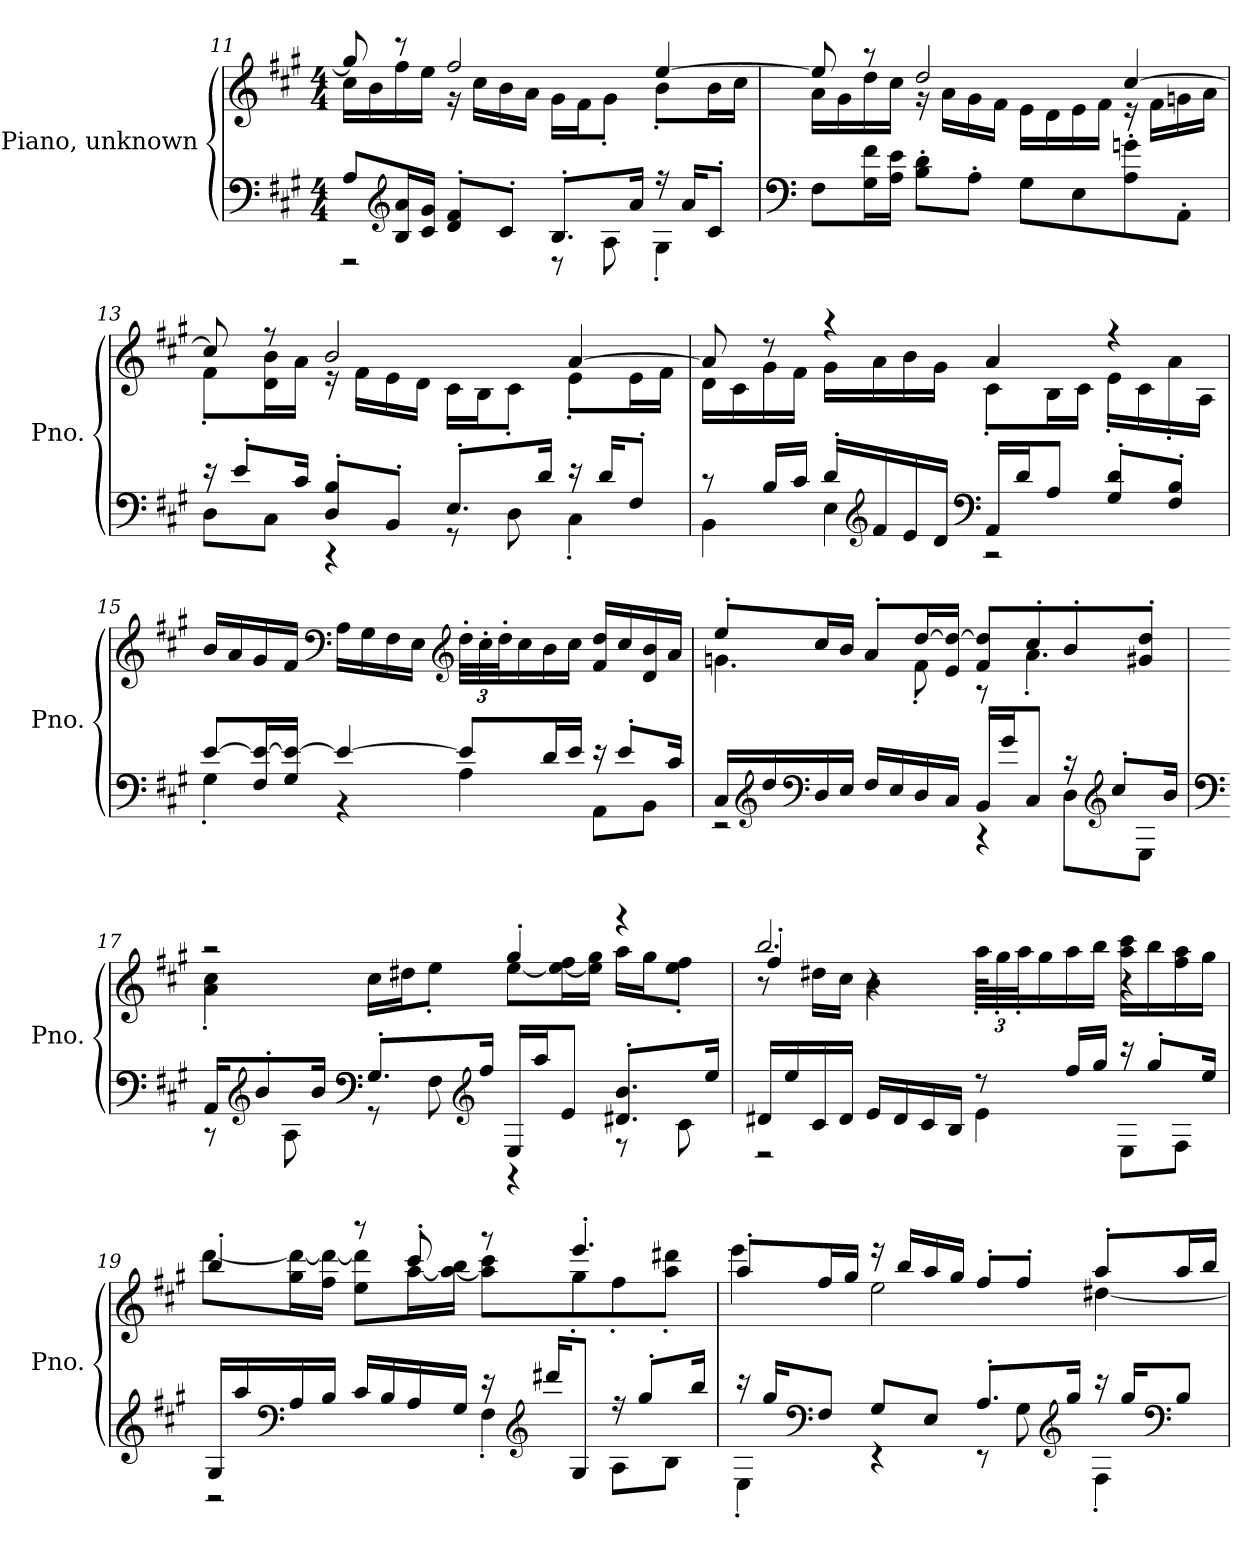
**kern	**kern
*part1	*part1
*staff2	*staff1
*I"Piano, unknown	*
*I'Pno.	*
*clefF4	*clefG2
*k[f#c#g#]	*k[f#c#g#]
*M4/4	*M4/4
=11	=11
*^	*^
8A/L	2r	8gg#/]	16cc#\LL
.	.	.	16b\
*clefG2	*	*	*
16B/ 16a/L	.	8r	16ff#\
16c#/ 16g#/JJ	.	.	16ee\JJ
8d/' 8f#/'L	.	2ff#/	16r
.	.	.	16cc#\LL
8c#'/J	.	.	16b\
.	.	.	16a\JJ
8.B'/L	8r	.	16g#\LL
.	.	.	16f#\J
.	8A\	.	8g#'\J
16a/Jk	.	.	.
16r	4G#'\	[4ee/	8b'\L
16a/KL	.	.	.
8c#'/J	.	.	16b\L
.	.	.	16cc#\JJ
*v	*v	*	*
!!LO:PB:g=z	!!
=12	=12	=12
*clefF4	*	*
8F#\L	8ee/]	16a\LL
.	.	16g#\
16G#\ 16f#\L	8r	16dd\
16A\ 16e\JJ	.	16cc#\JJ
8B\' 8d\'L	2dd/	16r
.	.	16a\LL
8A'\J	.	16g#\
.	.	16f#\JJ
8G#\L	.	16e\LL
.	.	16d\
8E\	.	16e\
.	.	16f#\JJ
8A\' 8gn\'	[4cc#/	16r
.	.	16f#\LL
8AA'\J	.	16gn\
.	.	16a\JJ
=13	=13	=13
*^	*	*
16r	8D\L	8cc#/]	8f#'\L
8e'/L	.	.	.
.	8C#\J	8r	16d\ 16b\L
16c#/Jk	.	.	16a\JJ
8D/' 8B/'L	4r	2b/	16r
.	.	.	16f#\LL
8BB'/J	.	.	16e\
.	.	.	16d\JJ
8.E'/L	8r	.	16c#\LL
.	.	.	16B\J
.	8D\	.	8c#'\J
16d/Jk	.	.	.
16r	4C#'\	[4a/	8e'\L
16d/KL	.	.	.
8F#'/J	.	.	16e\L
.	.	.	16f#\JJ
!!LO:LB:g=z	!!
=14	=14	=14	=14
8r	4BB\	8a/]	16d\LL
.	.	.	16c#\
16B/LL	.	8r	16g#\
16c#/JJ	.	.	16f#\JJ
16d'/LL	4E\	4r	16g#\LL
*clefG2	*	*	*
16f#/	.	.	16a\
16e/	.	.	16b\
16d/JJ	.	.	16g#\JJ
*clefF4	*	*	*
16AA/LL	2r	4a/	8c#'\L
16d/J	.	.	.
8A/J	.	.	16B\L
.	.	.	16c#\JJ
8G#/' 8d/'L	.	4r	16e'\LL
.	.	.	16c#\
8F#/' 8B/'J	.	.	16a'\
.	.	.	16A\JJ
*	*	*v	*v
=15	=15	=15
[8e/L	4G#'\	16b/LL
.	.	16a/
16F#/ 16e/_L	.	16g#/
16G#/ 16e/_JJ	.	16f#/JJ
*	*	*clefF4
4e/_	4r	16A\LL
.	.	16G#\
.	.	16F#\
.	.	16E\JJ
*	*	*clefG2
*	*	*Xbrackettup
8e/L]	4A\	48dd'\LLL
.	.	48cc#'\
.	.	48dd'\J
.	.	16cc#\
16d/L	.	16b\
16e/JJ	.	16cc#\JJ
16r	8AA\L	16f#/ 16dd/LL
8e'/L	.	16cc#/
.	8BB\J	16d/ 16b/
16c#/Jk	.	16a/JJ
!!LO:LB:g=z
=16	=16	=16
*	*	*^
16C#/LL	2r	8ee'/L	4.gn\
*clefG2	*	*	*
16dd/	.	.	.
*clefF4	*	*	*
16D/	.	16cc#/L	.
16E/JJ	.	16b/JJ	.
16F#/LL	.	8a'/L	.
16E/	.	.	.
16D/	.	[16dd/L	8f#'\
16C#/JJ	.	16e/ 16dd/_JJ	.
16BB/LL	4r	8f#/ 8dd/]L	8r
16g#/J	.	.	.
8C#/J	.	8cc#'/	4.a'\
16r	8D\L	8b'/	.
*clefG2	*	*	*
8cc#'/L	.	.	.
.	8E\J	8g#X/' 8dd/'J	.
16b/Jk	.	.	.
!!LO:LB:g=z	!!
=17	=17	=17	=17
*clefF4	*	*	*
16AA/KL	8r	2r	4a\' 4cc#\'
*clefG2	*	*	*
8b'/	.	.	.
.	8A\	.	.
16b/Jk	.	.	.
*clefF4	*	*	*
8.G#'/L	8r	.	16cc#\LL
.	.	.	16dd#X\J
.	8F#\	.	8ee'\J
*clefG2	*	*	*
16ff#/Jk	.	.	.
16E/LL	4r	4gg#'/	[8ee\L
16aa/J	.	.	.
8e/J	.	.	16ee\_ 16ff#\L
.	.	.	16ee\] 16gg#\JJ
8.d#X/' 8.b/'L	8r	4r	16aa\LL
.	.	.	16gg#\J
.	8c#\	.	8ee\' 8ff#\'J
16ee/Jk	.	.	.
=18	=18	=18	=18
*	*	*	*^
16d#X/LL	2r	2.bb/	8r	4ff#'/
16ee/	.	.	.	.
16c#/	.	.	16dd#X\LL	.
16d#/JJ	.	.	16cc#\JJ	.
16e/LL	.	.	4b\	4r
16d#/	.	.	.	.
16c#/	.	.	.	.
16B/JJ	.	.	.	.
8r	4e\	.	48aa'\LLL	2r
.	.	.	48gg#'\	.
.	.	.	48aa'\J	.
.	.	.	16gg#\	.
16ff#/LL	.	.	16aa\	.
16gg#/JJ	.	.	16bb\JJ	.
16r	8E\L	4r	16aa\ 16ccc#\LL	.
8gg#'/L	.	.	16bb\	.
.	8F#\J	.	16ff#\ 16aa\	.
16ee/Jk	.	.	16gg#\JJ	.
*	*	*	*v	*v
!!LO:LB:g=z
=19	=19	=19	=19
16G#/LL	2r	4bb'/	[8ddd\L
16aa/	.	.	.
*clefF4	*	*	*
16A/	.	.	16gg#\ 16ddd\_L
16B/JJ	.	.	16ff#\ 16ddd\_JJ
16c#/LL	.	8r	8ee\ 8ddd\]L
16B/	.	.	.
16A/	.	8ccc#'/	[16aa\L
16G#/JJ	.	.	16aa\_ 16bb\JJ
16r	4F#'\	8r	8aa\] 8ccc#\L
*clefG2	*	*	*
16ddd#X/KL	.	.	.
8G#/J	.	4.eee'/	8gg#'\
16r	8A\L	.	8ff#'\
8gg#'/L	.	.	.
.	8B\J	.	8aa\' 8ddd#X\'J
16bb/Jk	.	.	.
=20	=20	=20	=20
16r	4E'\	8aa'/L	4eee\
16gg#/KL	.	.	.
*clefF4	*	*	*
8F#/J	.	16ff#/L	.
.	.	16gg#/JJ	.
8G#/L	4r	16r	2ee\
.	.	16bb/LL	.
8E/J	.	16aa/	.
.	.	16gg#/JJ	.
8.A'/L	8r	8ff#'/L	.
.	8G#\	8ff#'/J	.
*clefG2	*	*	*
16gg#/Jk	.	.	.
16r	4F#'\	8aa'/L	[4dd#X\
16gg#/KL	.	.	.
*clefF4	*	*	*
8B/J	.	16aa/L	.
.	.	16bb/JJ	.
*v	*v	*	*
*	*v	*v
=	=
*-	*-
